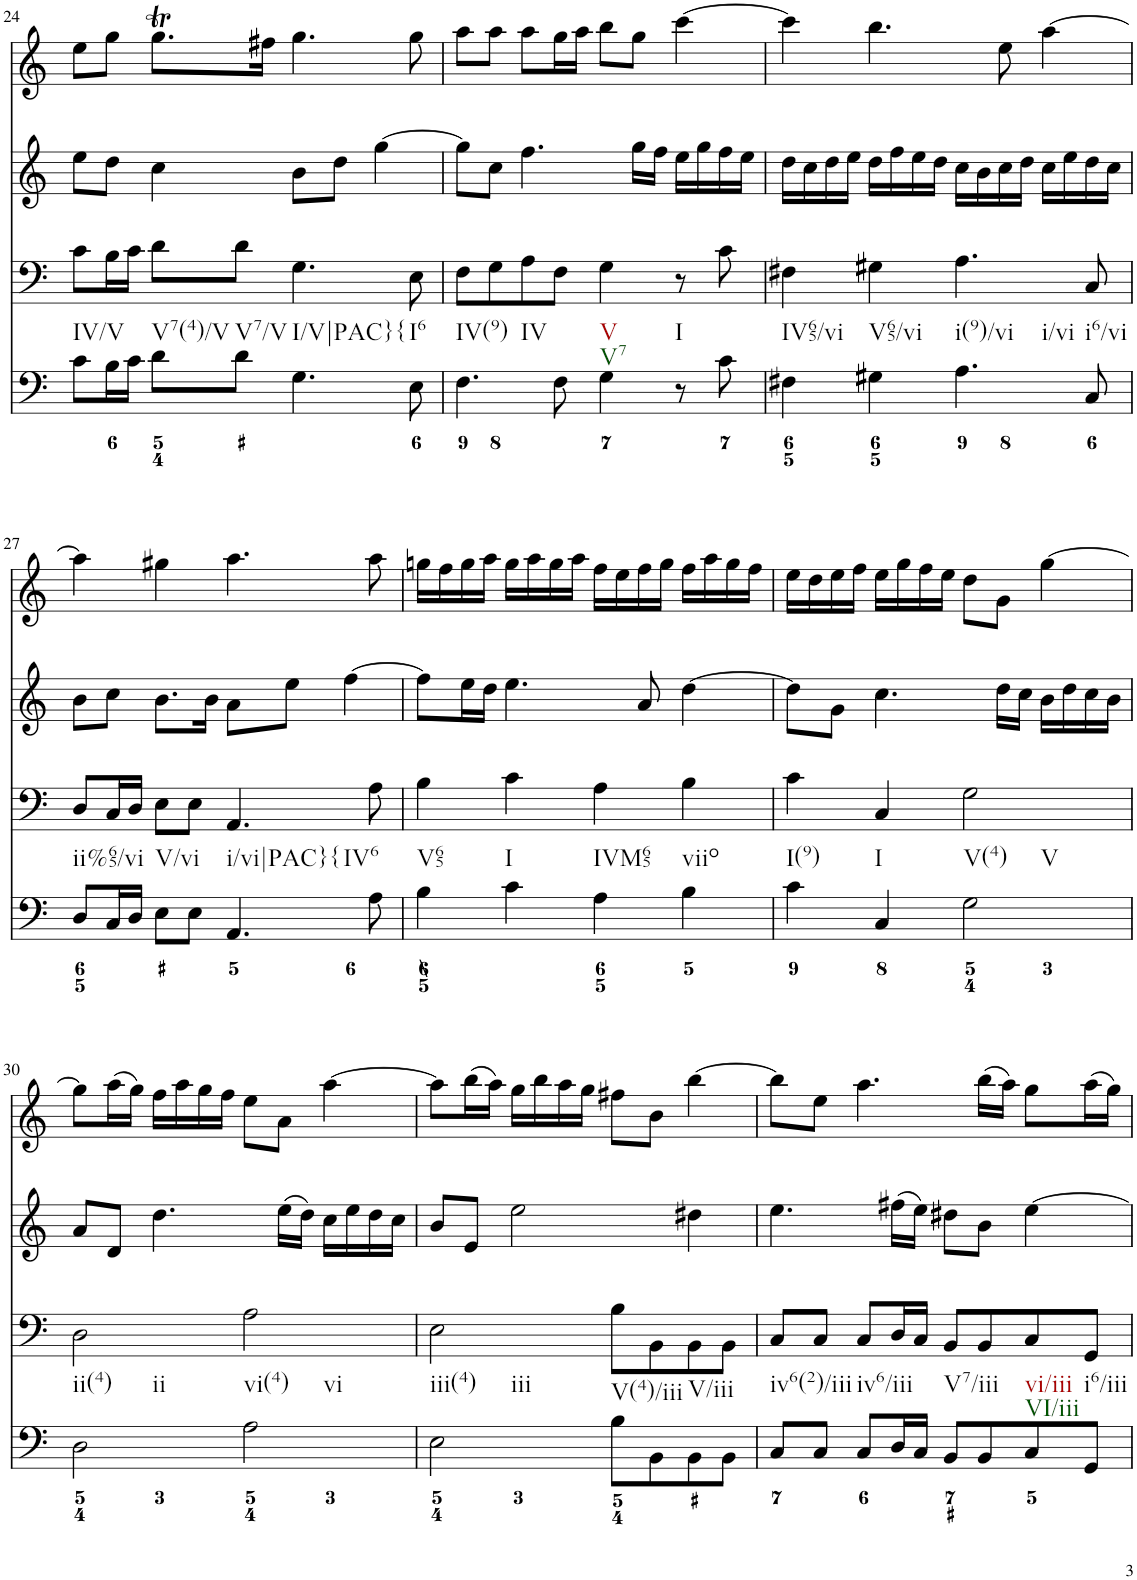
**kern	**kern	**kern	**kern
*part4	*part3	*part2	*part1
*staff4	*staff3	*staff2	*staff1
*I"Piano	*I"Piano	*I"Piano	*I"Piano
*I'Pno	*I'Pno	*I'Pno	*I'Pno
!!LO:PB:g=z
*clefF4	*clefF4	*clefG2	*clefG2
*k[]	*k[]	*k[]	*k[]
*M4/4	*M4/4	*M4/4	*M4/4
*met(c)	*met(c)	*met(c)	*met(c)
=24	=24	=24	=24
!	!LO:TX:b:t=IV/V	!	!
8c\L	8c\L	8ee\L	8ee\L
16B\L	16B\L	8dd\J	8gg\J
16c\JJ	16c\JJ	.	.
!	!LO:TX:b:t=V7(4)/V	!	!
8d\L	8d\L	4cc\	8.ggT\L
!	!LO:TX:b:t=V7/V	!	!
8d\J	8d\J	.	.
.	.	.	16ff#X\Jk
!	!LO:TX:b:t=I/V|PAC}{	!	!
4.G\	4.G\	8b\L	4.gg\
.	.	8dd\J	.
.	.	[4gg\	.
!	!LO:TX:b:t=I6	!	!
8E\	8E\	.	8gg\
=25	=25	=25	=25
!	!LO:TX:b:t=IV(9)	!	!
4.F\	8F\L	8gg\L]	8aa\L
.	8G\	8cc\J	8aa\J
!	!LO:TX:b:t=IV	!	!
.	8A\	4.ff\	8aa\L
8F\	8F\J	.	16gg\L
.	.	.	16aa\JJ
!	!LO:TX:b:t=V	!	!
!	!LO:TX:b:t=V7	!	!
4G\	4G\	.	8bb\L
.	.	16gg\LL	8gg\J
.	.	16ff\JJ	.
!	!LO:TX:b:t=I	!	!
8r	8r	16ee\LL	[4ccc\
.	.	16gg\	.
8c\	8c\	16ff\	.
.	.	16ee\JJ	.
=26	=26	=26	=26
!	!LO:TX:b:t=IV65/vi	!	!
4F#X\	4F#X\	16dd\LL	4ccc\]
.	.	16cc\	.
.	.	16dd\	.
.	.	16ee\JJ	.
!	!LO:TX:b:t=V65/vi	!	!
4G#X\	4G#X\	16dd\LL	4.bb\
.	.	16ff\	.
.	.	16ee\	.
.	.	16dd\JJ	.
!	!LO:TX:b:t=i(9)/vi	!	!
!	!LO:TX:b:t=i/vi	!	!
4.A\	4.A\	16cc\LL	.
.	.	16b\	.
.	.	16cc\	8ee\
.	.	16dd\JJ	.
.	.	16cc\LL	[4aa\
.	.	16ee\	.
!	!LO:TX:b:t=i6/vi	!	!
8C/	8C/	16dd\	.
.	.	16cc\JJ	.
!!LO:LB:g=z
=27	=27	=27	=27
!	!LO:TX:b:t=ii%65/vi	!	!
8D/L	8D/L	8b\L	4aa\]
16C/L	16C/L	8cc\J	.
16D/JJ	16D/JJ	.	.
!	!LO:TX:b:t=V/vi	!	!
8E\L	8E\L	8.b\L	4gg#X\
8E\J	8E\J	.	.
.	.	16b\Jk	.
!	!LO:TX:b:t=i/vi|PAC}{	!	!
!	!LO:TX:b:t=IV6	!	!
4.AA/	4.AA/	8a\L	4.aa\
.	.	8ee\J	.
.	.	[4ff\	.
8A\	8A\	.	8aa\
=28	=28	=28	=28
!	!LO:TX:b:t=V65	!	!
4B\	4B\	8ff\L]	16ggn\LL
.	.	.	16ff\
.	.	16ee\L	16gg\
.	.	16dd\JJ	16aa\JJ
!	!LO:TX:b:t=I	!	!
4c\	4c\	4.ee\	16gg\LL
.	.	.	16aa\
.	.	.	16gg\
.	.	.	16aa\JJ
!	!LO:TX:b:t=IVM65	!	!
4A\	4A\	.	16ff\LL
.	.	.	16ee\
.	.	8a/	16ff\
.	.	.	16gg\JJ
!	!LO:TX:b:t=viio	!	!
4B\	4B\	[4dd\	16ff\LL
.	.	.	16aa\
.	.	.	16gg\
.	.	.	16ff\JJ
=29	=29	=29	=29
!	!LO:TX:b:t=I(9)	!	!
4c\	4c\	8dd\L]	16ee\LL
.	.	.	16dd\
.	.	8g\J	16ee\
.	.	.	16ff\JJ
!	!LO:TX:b:t=I	!	!
4C/	4C/	4.cc\	16ee\LL
.	.	.	16gg\
.	.	.	16ff\
.	.	.	16ee\JJ
!	!LO:TX:b:t=V(4)	!	!
!	!LO:TX:b:t=V	!	!
2G\	2G\	.	8dd\L
.	.	16dd\LL	8g\J
.	.	16cc\JJ	.
.	.	16b\LL	[4gg\
.	.	16dd\	.
.	.	16cc\	.
.	.	16b\JJ	.
!!LO:LB:g=z
=30	=30	=30	=30
!	!LO:TX:b:t=ii(4)	!	!
!	!LO:TX:b:t=ii	!	!
2D\	2D\	8a/L	8gg\L]
.	.	8d/J	(16aa\L
.	.	.	16gg\JJ)
.	.	4.dd\	16ff\LL
.	.	.	16aa\
.	.	.	16gg\
.	.	.	16ff\JJ
!	!LO:TX:b:t=vi(4)	!	!
!	!LO:TX:b:t=vi	!	!
2A\	2A\	.	8ee\L
.	.	(16ee\LL	8a\J
.	.	16dd\JJ)	.
.	.	16cc\LL	[4aa\
.	.	16ee\	.
.	.	16dd\	.
.	.	16cc\JJ	.
=31	=31	=31	=31
!	!LO:TX:b:t=iii(4)	!	!
!	!LO:TX:b:t=iii	!	!
2E\	2E\	8b/L	8aa\L]
.	.	8e/J	(16bb\L
.	.	.	16aa\JJ)
.	.	2ee\	16gg\LL
.	.	.	16bb\
.	.	.	16aa\
.	.	.	16gg\JJ
!	!LO:TX:b:t=V(4)/iii	!	!
8B\L	8B\L	.	8ff#X\L
8BB\	8BB\	.	8b\J
!	!LO:TX:b:t=V/iii	!	!
8BB\	8BB\	4dd#X\	[4bb\
8BB\J	8BB\J	.	.
=32	=32	=32	=32
!	!LO:TX:b:t=iv6(2)/iii	!	!
8C/L	8C/L	4.ee\	8bb\L]
8C/J	8C/J	.	8ee\J
!	!LO:TX:b:t=iv6/iii	!	!
8C/L	8C/L	.	4.aa\
16D/L	16D/L	(16ff#X\LL	.
16C/JJ	16C/JJ	16ee\JJ)	.
!	!LO:TX:b:t=V7/iii	!	!
8BB/L	8BB/L	8dd#X\L	.
8BB/	8BB/	8b\J	(16bb\LL
.	.	.	16aa\JJ)
!	!LO:TX:b:t=vi/iii	!	!
!	!LO:TX:b:t=VI/iii	!	!
8C/	8C/	[4ee\	8gg\L
!	!LO:TX:b:t=i6/iii	!	!
8GG/J	8GG/J	.	(16aa\L
.	.	.	16gg\JJ)
=	=	=	=
*-	*-	*-	*-
